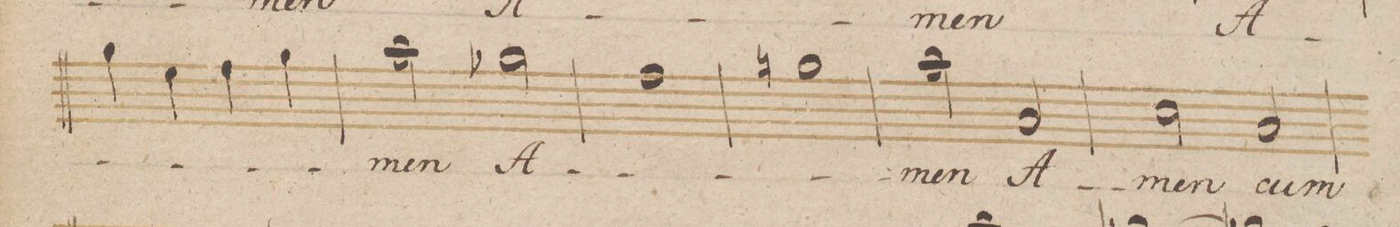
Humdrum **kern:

**kern	**text	**dynam
*I"Canto	*	*
*clefC1	*	*
*k[b-]	*	*
*met(c)	*	*
*M4/4	*	*
4ee\	.	.
4cc\	.	.
4dd\	.	.
4ee\	.	.
=196	=196	=196
2ff\	-men	.
2ee-X\	A-	.
=197	=197	=197
1dd	.	.
=198	=198	=198
1een	.	.
=199	=199	=199
2ff\	-men	.
2f/	A-	.
=200	=200	=200
2a\	-men	.
2f/	cum	.
=201	=201	=201
*-	*-	*-
